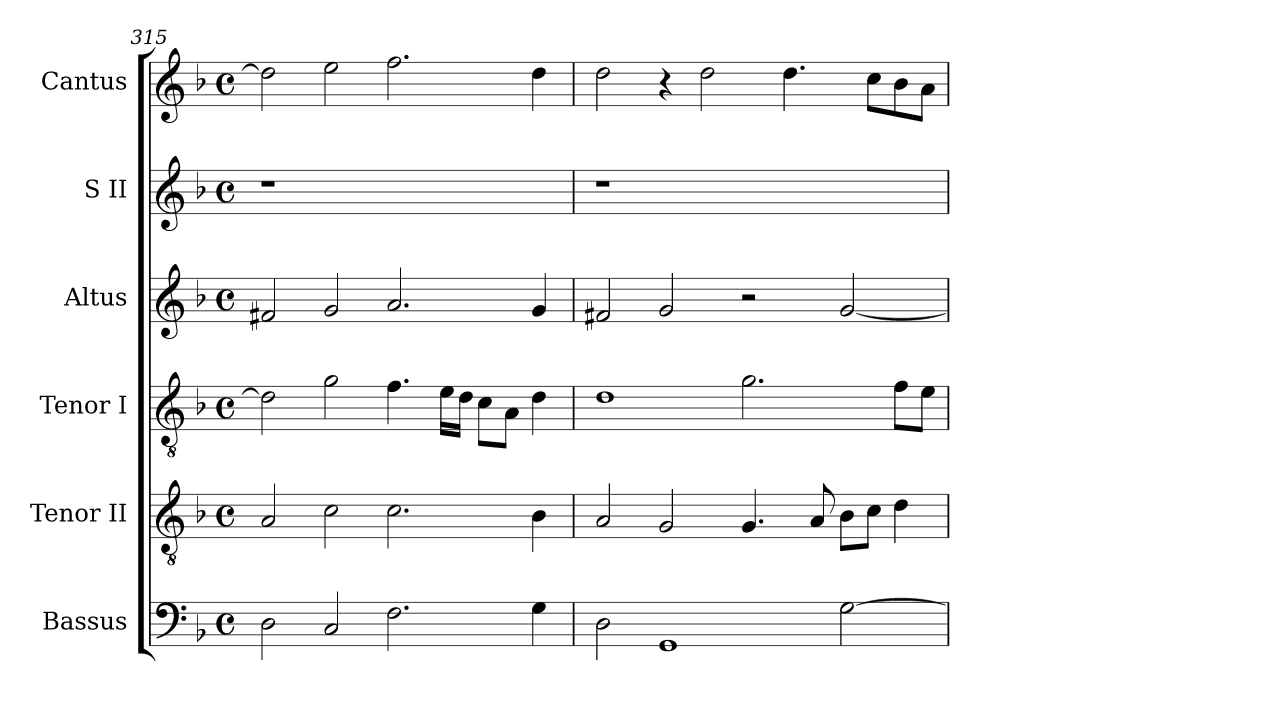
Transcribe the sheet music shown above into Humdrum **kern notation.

**kern	**kern	**kern	**kern	**kern	**kern
*part6	*part5	*part4	*part3	*part2	*part1
*staff6	*staff5	*staff4	*staff3	*staff2	*staff1
*I"Bassus	*I"Tenor II	*I"Tenor I	*I"Altus	*I"S II	*I"Cantus
*I'B	*I'T II	*I'T I	*I'A	*	*
*clefF4	*clefGv2	*clefGv2	*clefG2	*clefG2	*clefG2
*k[b-]	*k[b-]	*k[b-]	*k[b-]	*k[b-]	*k[b-]
*F:	*F:	*F:	*F:	*F:	*F:
*M4/4	*M4/4	*M4/4	*M4/4	*M4/4	*M4/4
*met(c)	*met(c)	*met(c)	*met(c)	*met(c)	*met(c)
=315	=315	=315	=315	=315	=315
2D\	2A/	2d\]	2f#X/	1r	2dd\]
2C/	2c\	2g\	2g/	.	2ee\
2.F\	2.c\	4.f\	2.a/	1ryy	2.ff\
.	.	16e\LL	.	.	.
.	.	16d\JJ	.	.	.
.	.	8c\L	.	.	.
.	.	8A\J	.	.	.
4G\	4B-\	4d\	4g/	.	4dd\
=316	=316	=316	=316	=316	=316
2D\	2A/	1d	2f#X/	1r	2dd\
1GG	2G/	.	2g/	.	4r
.	.	.	.	.	2dd\
.	4.G/	2.g\	2r	1ryy	.
.	.	.	.	.	4.dd\
.	8A/	.	.	.	.
[>2G\	8B-\L	.	[<2g/	.	.
.	8c\J	.	.	.	8cc\L
.	4d\	8f\L	.	.	8b-\
.	.	8e\J	.	.	8a\J
=	=	=	=	=	=
*-	*-	*-	*-	*-	*-
